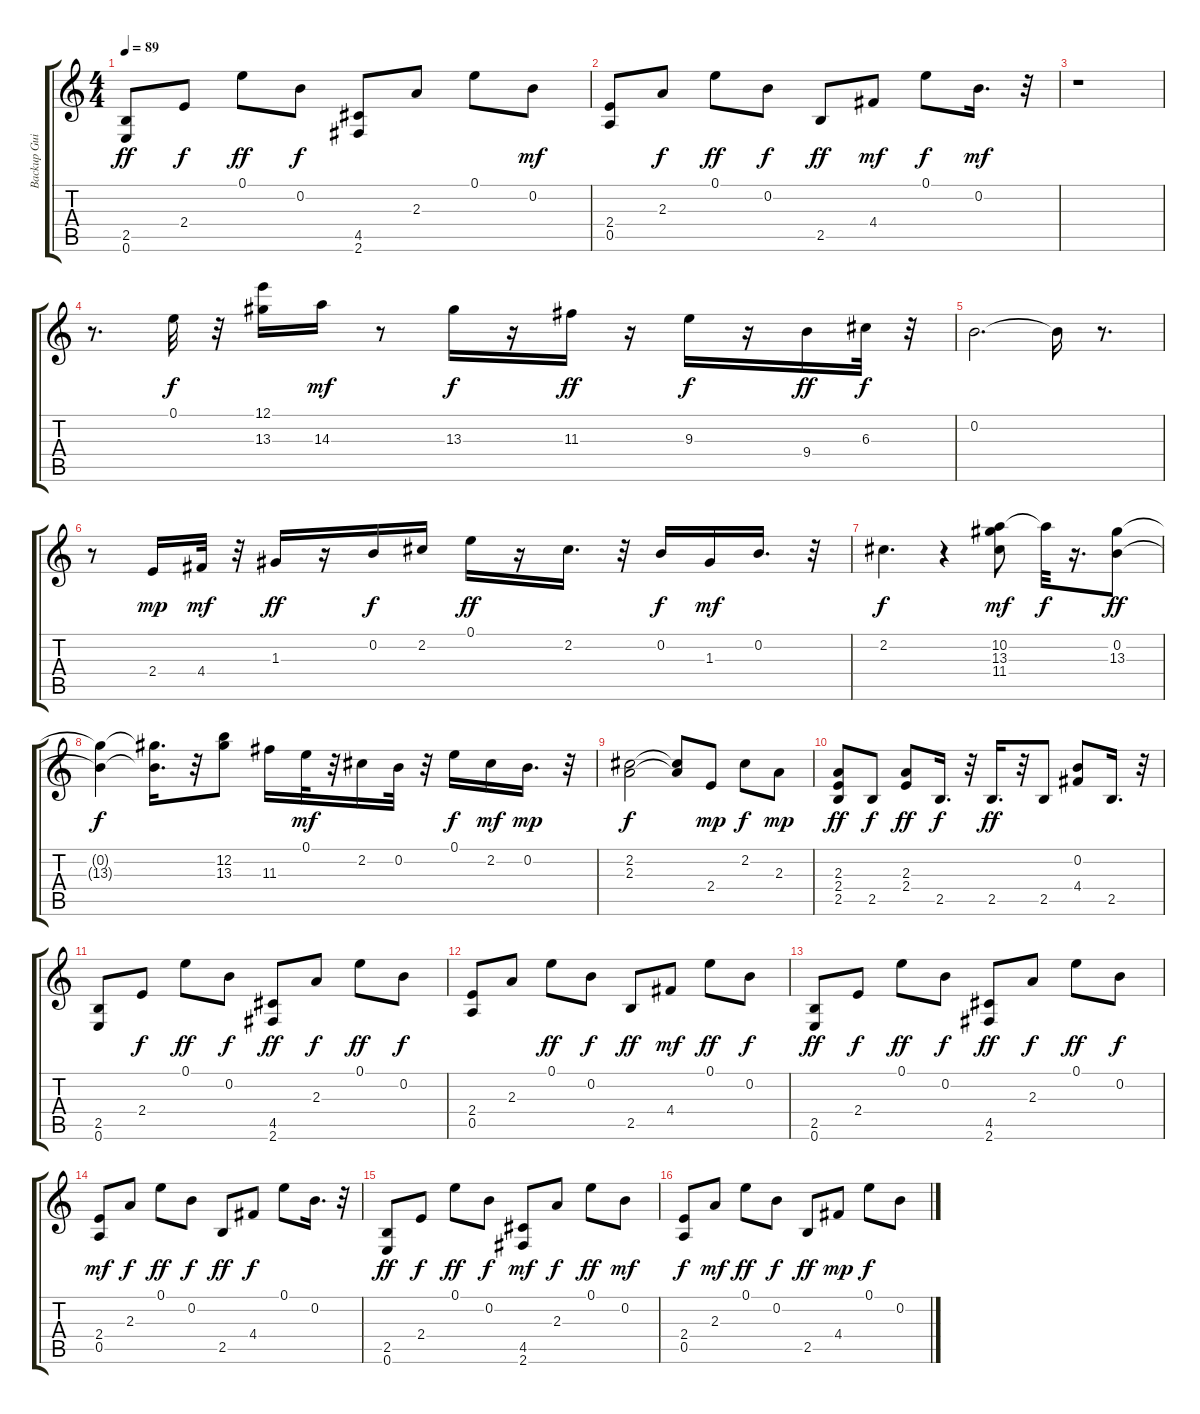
\track ("Backup Guitar" "Backup Gui") {instrument electricguitarclean}
\staff {score tabs}
\tuning (E4 B3 G3 D3 A2 E2) {hide}
\ts (4 4)
\tempo 89
\clef g2
\ks c
(2.5 0.6).8{dy ff} 2.4.8{dy f} 0.1.8{dy ff} 0.2.8{dy f} (4.5 2.6).8 2.3.8 0.1.8 0.2.8{dy mf} |
(2.4 0.5).8 2.3.8{dy f} 0.1.8{dy ff} 0.2.8{dy f} 2.5.8{dy ff} 4.4.8{dy mf} 0.1.8{dy f} 0.2.16{d dy mf} r.32 |
r.1 |
r.8{d} 0.1.32{dy f} r.32 (12.1 13.3).16 14.3.16{dy mf} r.8 13.3.16{dy f} r.16 11.3.16{dy ff} r.16 9.3.16{dy f} r.16 9.4.16{dy ff} 6.3.32{dy f} r.32 |
0.2.2{d} 0.2{t}.16 r.8{d} |
r.8 2.4.16{dy mp} 4.4.32{dy mf} r.32 1.3.16{dy ff} r.16 0.2.16{dy f} 2.2.16 0.1.16{dy ff} r.16 2.2.16{d} r.32 0.2.16{dy f} 1.3.16{dy mf} 0.2.16{d} r.32 |
2.2.4{d dy f} r.4 (10.2 13.3 11.4).8{dy mf} 10.2{t}.32{dy f} r.16{d} (0.2 13.3).8{dy ff} |
(0.2{t} 13.3{t}).4{dy f} (0.2{t} 13.3{t}).16{d} r.32 (12.2 13.3).8 11.3.16 0.1.32{dy mf} r.32 2.2.16 0.2.32 r.32 0.1.16{dy f} 2.2.16{dy mf} 0.2.16{d dy mp} r.32 |
(2.2 2.3).2{dy f} (2.2{t} 2.3{t}).8 2.4.8{dy mp} 2.2.8{dy f} 2.3.8{dy mp} |
(2.3 2.4 2.5).8{dy ff} 2.5.8{dy f} (2.3 2.4).8{dy ff} 2.5.16{d dy f} r.32 2.5.16{d dy ff} r.32 2.5.8 (0.2 4.4).8 2.5.16{d} r.32 |
(2.5 0.6).8 2.4.8{dy f} 0.1.8{dy ff} 0.2.8{dy f} (4.5 2.6).8{dy ff} 2.3.8{dy f} 0.1.8{dy ff} 0.2.8{dy f} |
(2.4 0.5).8 2.3.8 0.1.8{dy ff} 0.2.8{dy f} 2.5.8{dy ff} 4.4.8{dy mf} 0.1.8{dy ff} 0.2.8{dy f} |
(2.5 0.6).8{dy ff} 2.4.8{dy f} 0.1.8{dy ff} 0.2.8{dy f} (4.5 2.6).8{dy ff} 2.3.8{dy f} 0.1.8{dy ff} 0.2.8{dy f} |
(2.4 0.5).8{dy mf} 2.3.8{dy f} 0.1.8{dy ff} 0.2.8{dy f} 2.5.8{dy ff} 4.4.8{dy f} 0.1.8 0.2.16{d} r.32 |
(2.5 0.6).8{dy ff} 2.4.8{dy f} 0.1.8{dy ff} 0.2.8{dy f} (4.5 2.6).8{dy mf} 2.3.8{dy f} 0.1.8{dy ff} 0.2.8{dy mf} |
(2.4 0.5).8{dy f} 2.3.8{dy mf} 0.1.8{dy ff} 0.2.8{dy f} 2.5.8{dy ff} 4.4.8{dy mp} 0.1.8{dy f} 0.2.8
